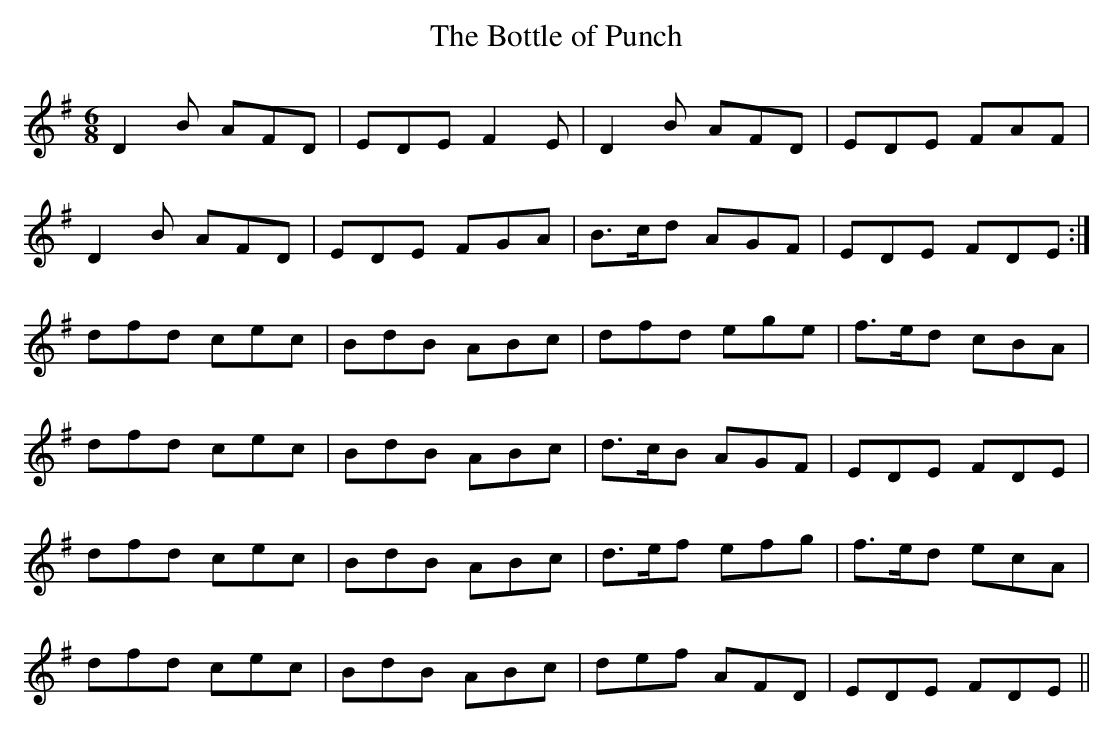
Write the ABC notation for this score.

X:1
T:Bottle of Punch, The
M:6/8
L:1/8
K:G
D2B AFD|EDE F2E|D2B AFD|EDE FAF|!
D2B AFD|EDE FGA|B>cd AGF|EDE FDE:|!
dfd cec|BdB ABc|dfd ege|f>ed cBA|!
dfd cec|BdB ABc|d>cB AGF|EDE FDE|!
dfd cec|BdB ABc|d>ef efg|f>ed ecA|!
dfd cec|BdB ABc|def AFD|EDE FDE||!
